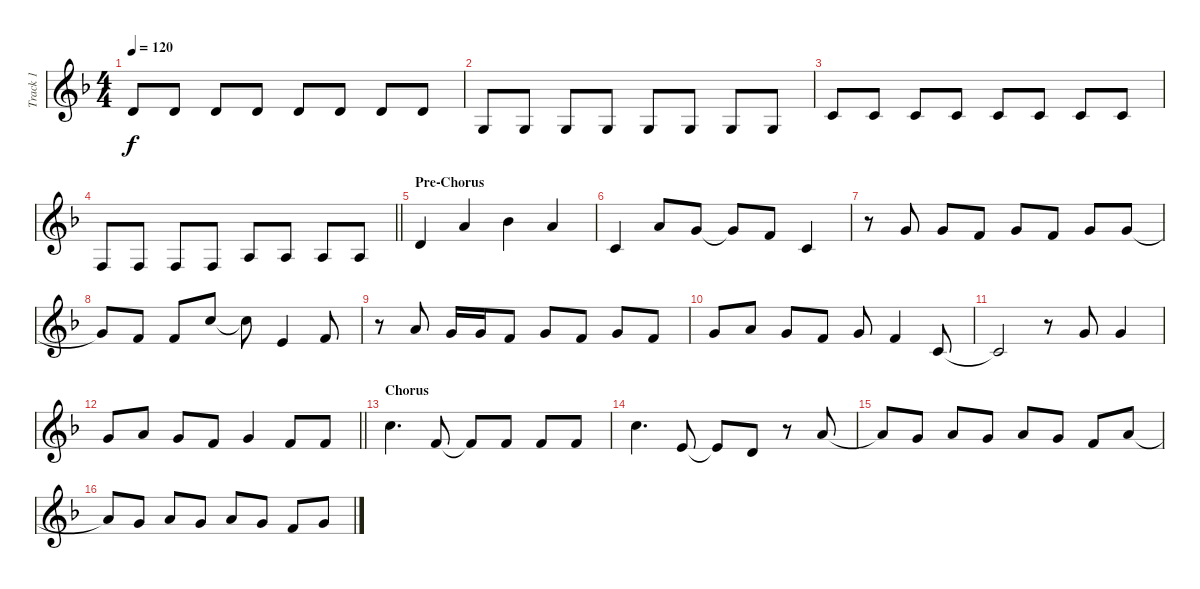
\track ("Track 1" "Track 1") {instrument distortionguitar}
\staff {score}
\tuning (E4 B3 G3 D3 A2 E2) {hide}
\ts (4 4)
\tempo 120
\clef g2
\ks f
5.5.8{dy f} 5.5.8 5.5.8 5.5.8 5.5.8 5.5.8 5.5.8 5.5.8 |
3.6.8 3.6.8 3.6.8 3.6.8 3.6.8 3.6.8 3.6.8 3.6.8 |
3.5.8 3.5.8 3.5.8 3.5.8 3.5.8 3.5.8 3.5.8 3.5.8 |
\barLineRight lightlight
1.6.8 1.6.8 1.6.8 1.6.8 0.5.8 0.5.8 0.5.8 0.5.8 |
\section ("" "Pre-Chorus")
0.4.4 2.3.4 3.3.4 2.3.4 |
3.5.4 2.3.8 0.3.8 0.3{t}.8 3.4.8 3.5.4 |
r.8 0.3.8 0.3.8 3.4.8 0.3.8 3.4.8 0.3.8 0.3.8 |
0.3{t}.8 3.4.8 3.4.8 1.2.8 1.2{t}.8 2.4.4 3.4.8 |
r.8 2.3.8 0.3.16 0.3.16 3.4.8 0.3.8 3.4.8 0.3.8 3.4.8 |
0.3.8 2.3.8 0.3.8 3.4.8 0.3.8 3.4.4 3.5.8 |
3.5{t}.2 r.8 0.3.8 0.3.4 |
\barLineRight lightlight
0.3.8 2.3.8 0.3.8 3.4.8 0.3.4 3.4.8 3.4.8 |
\section ("" "Chorus")
1.2.4{d} 3.4.8 3.4{t}.8 3.4.8 3.4.8 3.4.8 |
1.2.4{d} 2.4.8 2.4{t}.8 0.4.8 r.8 2.3.8 |
2.3{t}.8 0.3.8 2.3.8 0.3.8 2.3.8 0.3.8 3.4.8 2.3.8 |
2.3{t}.8 0.3.8 2.3.8 0.3.8 2.3.8 0.3.8 3.4.8 0.3.8
